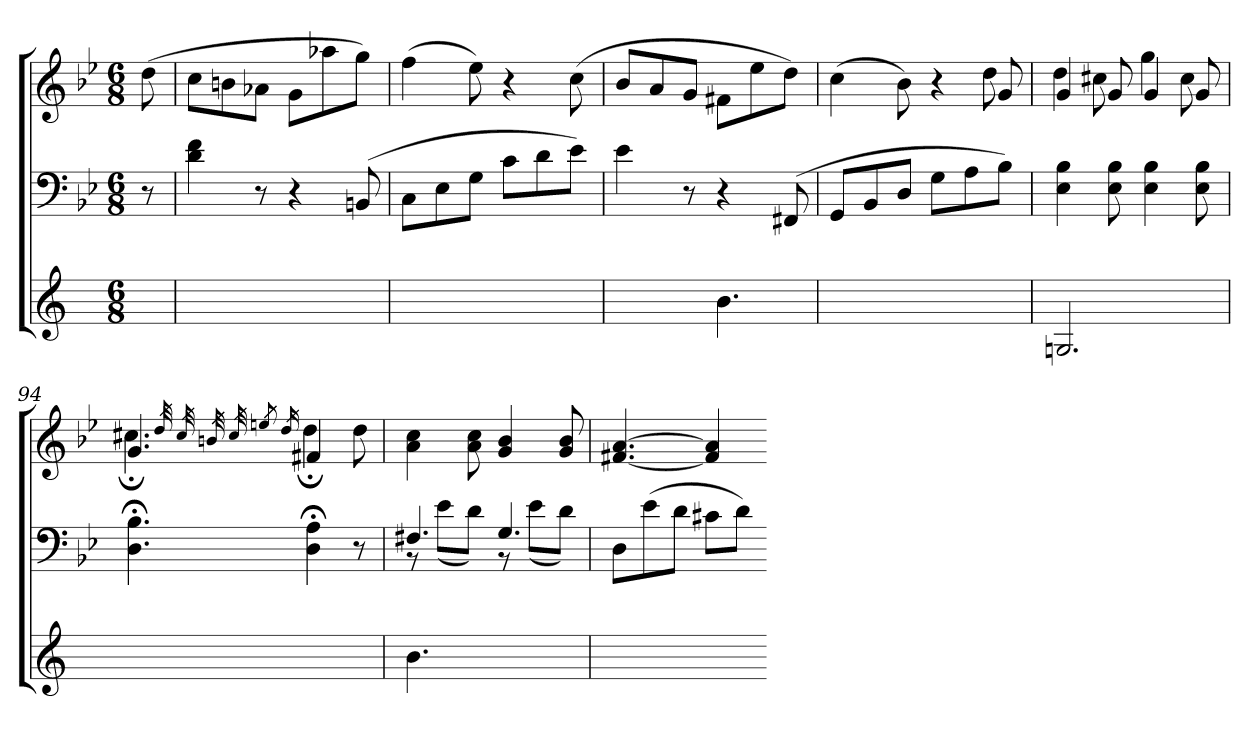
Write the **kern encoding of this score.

**kern	**kern	**kern
*part3	*part2	*part1
*staff3	*staff2	*staff1
*	*clefF4	*clefG2
*	*k[b-e-]	*k[b-e-]
*	*g:	*g:
*M6/8	*M6/8	*M6/8
=	=	=
8ryy	8r	(8dd
=89	=89	=89
2.ryy	4d 4f	8ccL
.	.	8bn
.	8r	8a-XJ
.	4r	8gL
.	.	8aa-X
.	(8BBn	8ggJ)
=90	=90	=90
2.ryy	8CL	(4ff
.	8E-	.
.	8GJ	8ee-)
.	8cL	4r
.	8d	.
.	8e-J)	(8cc
=91	=91	=91
4.ryy	4e-	8b-L
.	.	8a
.	8r	8gJ
4.b	4r	8f#XL
.	.	8ee-
.	(8FF#X	8ddJ)
=92	=92	=92
*	*	*^
2.ryy	8GGL	(4cc	2ryy
.	8BB-	.	.
.	8DJ	8b-)	.
.	8GL	4r	.
.	8A	.	8ryy
.	8B-J)	8g	8dd
=93	=93	=93	=93
2.Gn	4E- 4B-	4g	4dd
.	8E- 8B-	8g	8cc#X
.	4E- 4B-	4g	4gg
.	8E- 8B-	8g	8cc#
=94	=94	=94	=94
2.ryy	4.D;< 4.B-;<	4.g	4.cc#X;<
.	.	.	32qdd
.	.	.	32qcc#
.	.	.	32qbn
.	.	.	32qcc#
.	.	.	8qeen
.	.	.	16qdd
.	4D;< 4A;<	4f#X	4dd;<
.	8r	8dd	8ryy
*	*	*v	*v
=95	=95	=95
*	*^	*
4.b	4.F#X	8r	4a 4cc
.	.	(8e-L	.
.	.	8dJ)	8a 8cc
4.ryy	4.G	8r	4g 4b-
.	.	(8e-L	.
.	.	8dJ)	8g 8b-
*	*v	*v	*
=96	=96	=96
2ryy	8DL	[4.f#X [4.a
.	(8e-	.
.	8dJ	.
.	8c#XL	4f#] 4a]
8ryy	8dJ)	.
=-	=-	=-
*-	*-	*-
